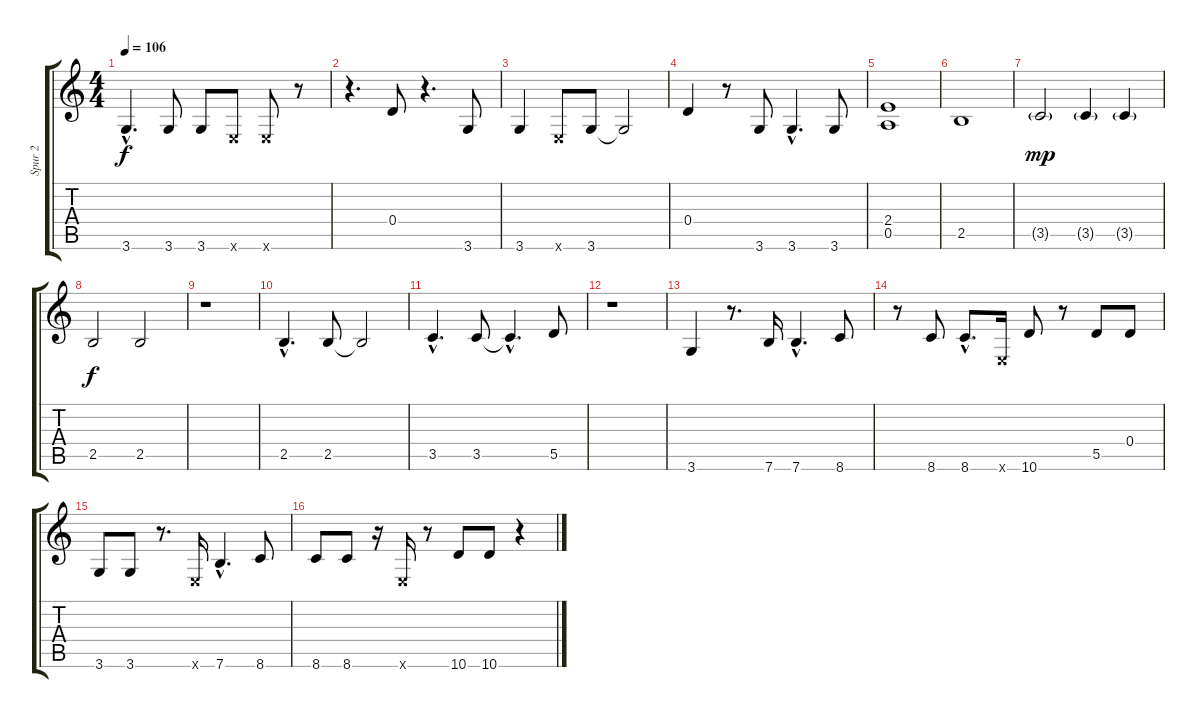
\track ("Spur 2" "Spur 2") {instrument acousticguitarsteel}
\staff {score tabs}
\tuning (E4 B3 G3 D3 A2 E2) {hide}
\ts (4 4)
\tempo 106
\clef g2
\ks c
3.6{hac}.4{d dy f} 3.6.8 3.6.8 0.6{x}.8 0.6{x}.8 r.8 |
r.4{d} 0.4.8 r.4{d} 3.6.8 |
3.6.4 0.6{x}.8 3.6.8 3.6{t}.2 |
0.4.4 r.8 3.6.8 3.6{hac}.4{d} 3.6.8 |
(2.4 0.5).1 |
2.5.1 |
3.5{g}.2{dy mp} 3.5{g}.4 3.5{g}.4 |
2.5.2{dy f} 2.5.2 |
r.1 |
2.5{hac}.4{d} 2.5.8 2.5{t}.2 |
3.5{hac}.4{d} 3.5.8 3.5{hac t}.4{d} 5.5.8 |
r.1 |
3.6.4 r.8{d} 7.6.16 7.6{hac}.4{d} 8.6.8 |
r.8 8.6.8 8.6{hac}.8{d} 0.6{x}.16 10.6.8 r.8 5.5.8 0.4.8 |
3.6.8 3.6.8 r.8{d} 0.6{x}.16 7.6{hac}.4{d} 8.6.8 |
8.6.8 8.6.8 r.16 0.6{x}.16 r.8 10.6.8 10.6.8 r.4
